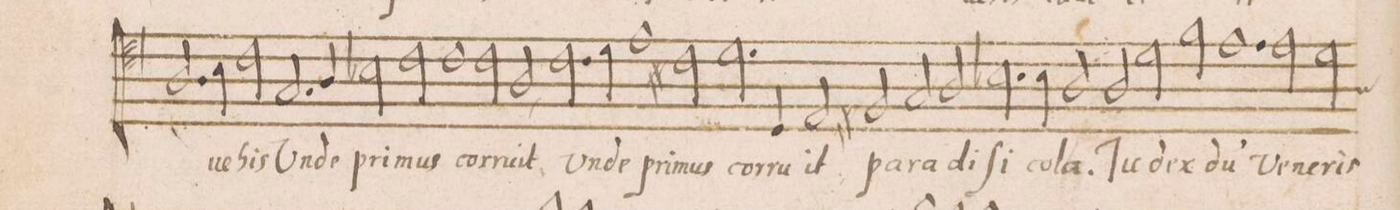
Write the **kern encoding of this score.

**kern	**text
*I"ALTVS	*
*clefC4	*
*k[]	*
*met(c|)	*
*M2/1	*
2.A/	.
4B\	-ue
2c\	his
2.G/	Un-
=18	=18
4A/	-de
2B-X\	pri-
2c\	-mus
1c	cor-
=19	=19
2c\	-ru-
2A,/	-it
2.c\	Un-
=20	=20
4d\	-de
1e	pri-
2c#X\	-mus
=21	=21
2.d\	cor-
4D/	-ru-
2E/	-it
2F#X/	pa-
=22	=22
2G/	-ra-
2A\	-di-
2.B-X\	-ſi
4B-\	co-
=23	=23
2A/	-la.
2A/	Ju-
2d\	-dex
2f\	du(m)
=24	=24
1.e	ve-
2e\	-ne-
=25	=25
*custos:A	*
2d\	-ris
*-	*-
